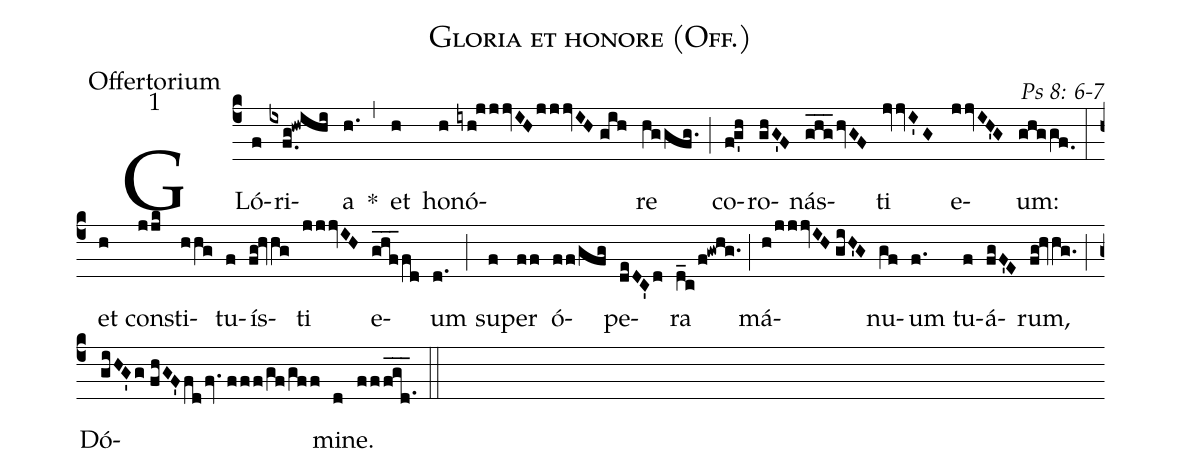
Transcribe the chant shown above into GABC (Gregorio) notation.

name: Gloria et honore (Off.);
office-part: Offertorium;
mode: 1;
commentary: Ps 8: 6-7;
%%
(c4) GLó(f)ri(ixf.g!hwihi)a(h.) *(,) et(h) ho(h)nó(iyh!jjjvIHjjjvIH//gih)re(hggfg.) (;) co(f!g'h)ro(ghG'F)nás(ghg___/hvGF)ti(jvvI'G) e(jjvIH'G)um:(ghggf.0) (:)
et(h) con(jjk)sti(hhg)tu(f)ís(fg!hvhg)ti(jjjvIH) e(ghf___fd)um(d.) (;) su(f)per(ff) ó(ff/gfg)pe(deDC'd)ra(d_c/f!gwhg.) (;) má(h/jjjvIH//giH'G)nu(gf)um(f.) tu(f)á(fgF'E)rum,(fg!hvhg.) (;) Dó(giHG'g//fhGF'fd/fv.//fff/gf/gff)mi(d)ne.(fff_g_d.1_) (::)
